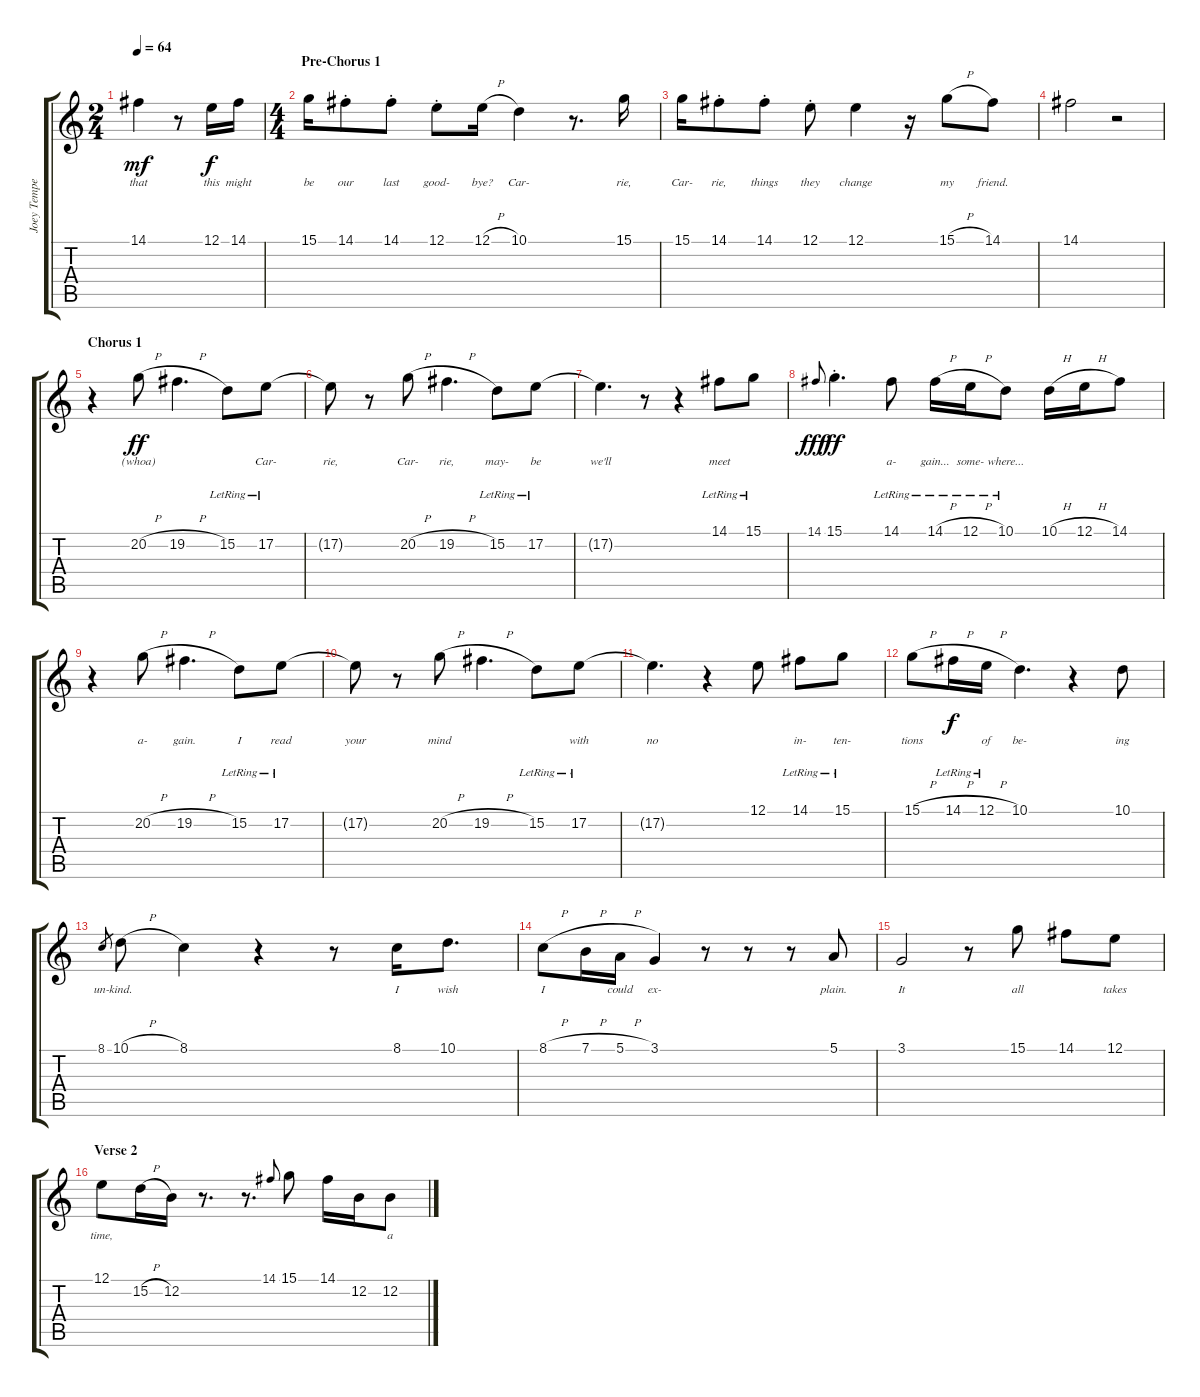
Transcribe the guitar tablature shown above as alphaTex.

\track ("Joey Tempest" "Joey Tempe") {instrument englishhorn}
\staff {score tabs}
\tuning (E4 B3 G3 D3 A2 E2) {hide}
\ts (2 4)
\tempo 64
\clef g2
\ks c
14.1{t}.4{lyrics (0 "that") lyrics (1 "") lyrics (2 "") lyrics (3 "") lyrics (4 "") dy mf} r.8 12.1.16{lyrics (0 "this") lyrics (1 "") lyrics (2 "") lyrics (3 "") lyrics (4 "") dy f} 14.1.16{lyrics (0 "might") lyrics (1 "") lyrics (2 "") lyrics (3 "") lyrics (4 "")} |
\ts (4 4)
\section ("" "Pre-Chorus 1")
15.1.16{lyrics (0 "be") lyrics (1 "") lyrics (2 "") lyrics (3 "") lyrics (4 "")} 14.1{st}.8{lyrics (0 "our") lyrics (1 "") lyrics (2 "") lyrics (3 "") lyrics (4 "")} 14.1{st}.8{lyrics (0 "last") lyrics (1 "") lyrics (2 "") lyrics (3 "") lyrics (4 "")} 12.1{st}.8{lyrics (0 "good-") lyrics (1 "") lyrics (2 "") lyrics (3 "") lyrics (4 "")} 12.1{h}.16{lyrics (0 "bye?") lyrics (1 "") lyrics (2 "") lyrics (3 "") lyrics (4 "")} 10.1.4{lyrics (0 "Car-") lyrics (1 "") lyrics (2 "") lyrics (3 "") lyrics (4 "")} r.8{d} 15.1.16{lyrics (0 "rie,") lyrics (1 "") lyrics (2 "") lyrics (3 "") lyrics (4 "")} |
15.1.16{lyrics (0 "Car-") lyrics (1 "") lyrics (2 "") lyrics (3 "") lyrics (4 "")} 14.1{st}.8{lyrics (0 "rie,") lyrics (1 "") lyrics (2 "") lyrics (3 "") lyrics (4 "")} 14.1{st}.8{lyrics (0 "things") lyrics (1 "") lyrics (2 "") lyrics (3 "") lyrics (4 "")} 12.1{st}.8{lyrics (0 "they") lyrics (1 "") lyrics (2 "") lyrics (3 "") lyrics (4 "")} 12.1.4{lyrics (0 "change") lyrics (1 "") lyrics (2 "") lyrics (3 "") lyrics (4 "")} r.16 15.1{h}.8{lyrics (0 "my") lyrics (1 "") lyrics (2 "") lyrics (3 "") lyrics (4 "")} 14.1.8{lyrics (0 "friend.") lyrics (1 "") lyrics (2 "") lyrics (3 "") lyrics (4 "")} |
14.1.2{lyrics (0 "") lyrics (1 "") lyrics (2 "") lyrics (3 "") lyrics (4 "")} r.2 |
\section ("" "Chorus 1")
r.4 20.2{h}.8{lyrics (0 "(whoa)") lyrics (1 "") lyrics (2 "") lyrics (3 "") lyrics (4 "") dy ff} 19.2{h}.4{d lyrics (0 "") lyrics (1 "") lyrics (2 "") lyrics (3 "") lyrics (4 "")} 15.2{lr}.8{lyrics (0 "") lyrics (1 "") lyrics (2 "") lyrics (3 "") lyrics (4 "")} 17.2{lr}.8{lyrics (0 "Car-") lyrics (1 "") lyrics (2 "") lyrics (3 "") lyrics (4 "")} |
17.2{t}.8{lyrics (0 "rie,") lyrics (1 "") lyrics (2 "") lyrics (3 "") lyrics (4 "")} r.8 20.2{h}.8{lyrics (0 "Car-") lyrics (1 "") lyrics (2 "") lyrics (3 "") lyrics (4 "")} 19.2{h}.4{d lyrics (0 "rie,") lyrics (1 "") lyrics (2 "") lyrics (3 "") lyrics (4 "")} 15.2{lr}.8{lyrics (0 "may-") lyrics (1 "") lyrics (2 "") lyrics (3 "") lyrics (4 "")} 17.2{lr}.8{lyrics (0 "be") lyrics (1 "") lyrics (2 "") lyrics (3 "") lyrics (4 "")} |
17.2{t}.4{d lyrics (0 "we'll") lyrics (1 "") lyrics (2 "") lyrics (3 "") lyrics (4 "")} r.8 r.4 14.1{lr}.8{lyrics (0 "meet") lyrics (1 "") lyrics (2 "") lyrics (3 "") lyrics (4 "")} 15.1{lr}.8{lyrics (0 "") lyrics (1 "") lyrics (2 "") lyrics (3 "") lyrics (4 "")} |
14.1.8{lyrics (0 "") lyrics (1 "") lyrics (2 "") lyrics (3 "") lyrics (4 "") gr onbeat dy fff} 15.1{st}.4{d lyrics (0 "") lyrics (1 "") lyrics (2 "") lyrics (3 "") lyrics (4 "") dy ff} 14.1{lr}.8{lyrics (0 "a-") lyrics (1 "") lyrics (2 "") lyrics (3 "") lyrics (4 "")} 14.1{h lr}.16{lyrics (0 "gain...") lyrics (1 "") lyrics (2 "") lyrics (3 "") lyrics (4 "")} 12.1{h lr}.16{lyrics (0 "some-") lyrics (1 "") lyrics (2 "") lyrics (3 "") lyrics (4 "")} 10.1{lr}.8{lyrics (0 "where...") lyrics (1 "") lyrics (2 "") lyrics (3 "") lyrics (4 "")} 10.1{h}.16{lyrics (0 "") lyrics (1 "") lyrics (2 "") lyrics (3 "") lyrics (4 "")} 12.1{h}.16{lyrics (0 "") lyrics (1 "") lyrics (2 "") lyrics (3 "") lyrics (4 "")} 14.1.8{lyrics (0 "") lyrics (1 "") lyrics (2 "") lyrics (3 "") lyrics (4 "")} |
r.4 20.2{h}.8{lyrics (0 "a-") lyrics (1 "") lyrics (2 "") lyrics (3 "") lyrics (4 "")} 19.2{h}.4{d lyrics (0 "gain.") lyrics (1 "") lyrics (2 "") lyrics (3 "") lyrics (4 "")} 15.2{lr}.8{lyrics (0 "I") lyrics (1 "") lyrics (2 "") lyrics (3 "") lyrics (4 "")} 17.2{lr}.8{lyrics (0 "read") lyrics (1 "") lyrics (2 "") lyrics (3 "") lyrics (4 "")} |
17.2{t}.8{lyrics (0 "your") lyrics (1 "") lyrics (2 "") lyrics (3 "") lyrics (4 "")} r.8 20.2{h}.8{lyrics (0 "mind") lyrics (1 "") lyrics (2 "") lyrics (3 "") lyrics (4 "")} 19.2{h}.4{d lyrics (0 "") lyrics (1 "") lyrics (2 "") lyrics (3 "") lyrics (4 "")} 15.2{lr}.8{lyrics (0 "") lyrics (1 "") lyrics (2 "") lyrics (3 "") lyrics (4 "")} 17.2{lr}.8{lyrics (0 "with") lyrics (1 "") lyrics (2 "") lyrics (3 "") lyrics (4 "")} |
17.2{t}.4{d lyrics (0 "no") lyrics (1 "") lyrics (2 "") lyrics (3 "") lyrics (4 "")} r.4 12.1.8{lyrics (0 "") lyrics (1 "") lyrics (2 "") lyrics (3 "") lyrics (4 "")} 14.1{lr}.8{lyrics (0 "in-") lyrics (1 "") lyrics (2 "") lyrics (3 "") lyrics (4 "")} 15.1{lr}.8{lyrics (0 "ten-") lyrics (1 "") lyrics (2 "") lyrics (3 "") lyrics (4 "")} |
15.1{h}.8{lyrics (0 "tions") lyrics (1 "") lyrics (2 "") lyrics (3 "") lyrics (4 "")} 14.1{h lr}.16{lyrics (0 "") lyrics (1 "") lyrics (2 "") lyrics (3 "") lyrics (4 "") dy f} 12.1{h lr}.16{lyrics (0 "of") lyrics (1 "") lyrics (2 "") lyrics (3 "") lyrics (4 "")} 10.1.4{d lyrics (0 "be-") lyrics (1 "") lyrics (2 "") lyrics (3 "") lyrics (4 "")} r.4 10.1.8{lyrics (0 "ing") lyrics (1 "") lyrics (2 "") lyrics (3 "") lyrics (4 "")} |
8.1.8{lyrics (0 "un-") lyrics (1 "") lyrics (2 "") lyrics (3 "") lyrics (4 "") gr} 10.1{h}.8{lyrics (0 "kind.") lyrics (1 "") lyrics (2 "") lyrics (3 "") lyrics (4 "")} 8.1.4{lyrics (0 "") lyrics (1 "") lyrics (2 "") lyrics (3 "") lyrics (4 "")} r.4 r.8 8.1.16{lyrics (0 "I") lyrics (1 "") lyrics (2 "") lyrics (3 "") lyrics (4 "")} 10.1.8{d lyrics (0 "wish") lyrics (1 "") lyrics (2 "") lyrics (3 "") lyrics (4 "")} |
8.1{h}.8{lyrics (0 "I") lyrics (1 "") lyrics (2 "") lyrics (3 "") lyrics (4 "")} 7.1{h}.16{lyrics (0 "") lyrics (1 "") lyrics (2 "") lyrics (3 "") lyrics (4 "")} 5.1{h}.16{lyrics (0 "could") lyrics (1 "") lyrics (2 "") lyrics (3 "") lyrics (4 "")} 3.1.4{lyrics (0 "ex-") lyrics (1 "") lyrics (2 "") lyrics (3 "") lyrics (4 "")} r.8 r.8 r.8 5.1.8{lyrics (0 "plain.") lyrics (1 "") lyrics (2 "") lyrics (3 "") lyrics (4 "")} |
3.1.2{lyrics (0 "It") lyrics (1 "") lyrics (2 "") lyrics (3 "") lyrics (4 "")} r.8 15.1.8{lyrics (0 "all") lyrics (1 "") lyrics (2 "") lyrics (3 "") lyrics (4 "")} 14.1.8{lyrics (0 "") lyrics (1 "") lyrics (2 "") lyrics (3 "") lyrics (4 "")} 12.1.8{lyrics (0 "takes") lyrics (1 "") lyrics (2 "") lyrics (3 "") lyrics (4 "")} |
\section ("" "Verse 2")
12.1.8{lyrics (0 "time,") lyrics (1 "") lyrics (2 "") lyrics (3 "") lyrics (4 "")} 15.2{h}.16{lyrics (0 "") lyrics (1 "") lyrics (2 "") lyrics (3 "") lyrics (4 "")} 12.2.16{lyrics (0 "") lyrics (1 "") lyrics (2 "") lyrics (3 "") lyrics (4 "")} r.8{d} r.8{d} 14.1.8{lyrics (0 "") lyrics (1 "") lyrics (2 "") lyrics (3 "") lyrics (4 "") gr onbeat} 15.1.8{lyrics (0 "") lyrics (1 "") lyrics (2 "") lyrics (3 "") lyrics (4 "")} 14.1.16{lyrics (0 "") lyrics (1 "") lyrics (2 "") lyrics (3 "") lyrics (4 "")} 12.2.16{lyrics (0 "") lyrics (1 "") lyrics (2 "") lyrics (3 "") lyrics (4 "")} 12.2.8{lyrics (0 "a") lyrics (1 "") lyrics (2 "") lyrics (3 "") lyrics (4 "")}
